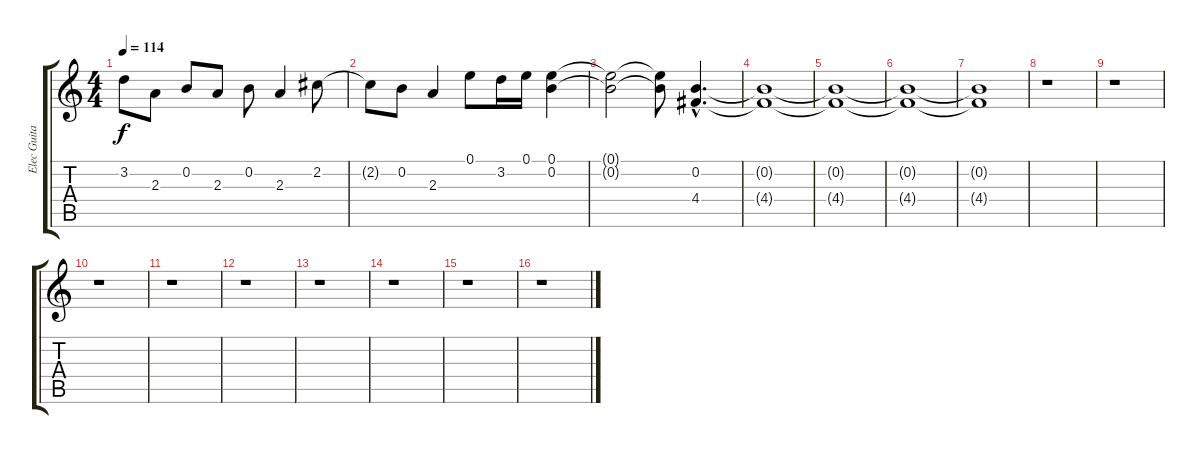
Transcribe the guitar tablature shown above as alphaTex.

\track ("Elec Guitar w/ Dist " "Elec Guita") {instrument overdrivenguitar}
\staff {score tabs}
\tuning (E4 B3 G3 D3 A2 E2) {hide}
\ts (4 4)
\tempo 114
\clef g2
\ks c
3.2{t}.8{dy f} 2.3.8 0.2.8 2.3.8 0.2.8 2.3.4 2.2.8 |
2.2{t}.8 0.2.8 2.3.4 0.1.8 3.2.16 0.1.16 (0.1 0.2).4 |
(0.1{t} 0.2{t}).2 (0.1{t} 0.2{t}).8 (0.2{hac} 4.4{hac}).4{d} |
(0.2{t} 4.4{t}).1 |
(0.2{t} 4.4{t}).1 |
(0.2{t} 4.4{t}).1 |
(0.2{t} 4.4{t}).1 |
r.1 |
r.1 |
r.1 |
r.1 |
r.1 |
r.1 |
r.1 |
r.1 |
r.1
